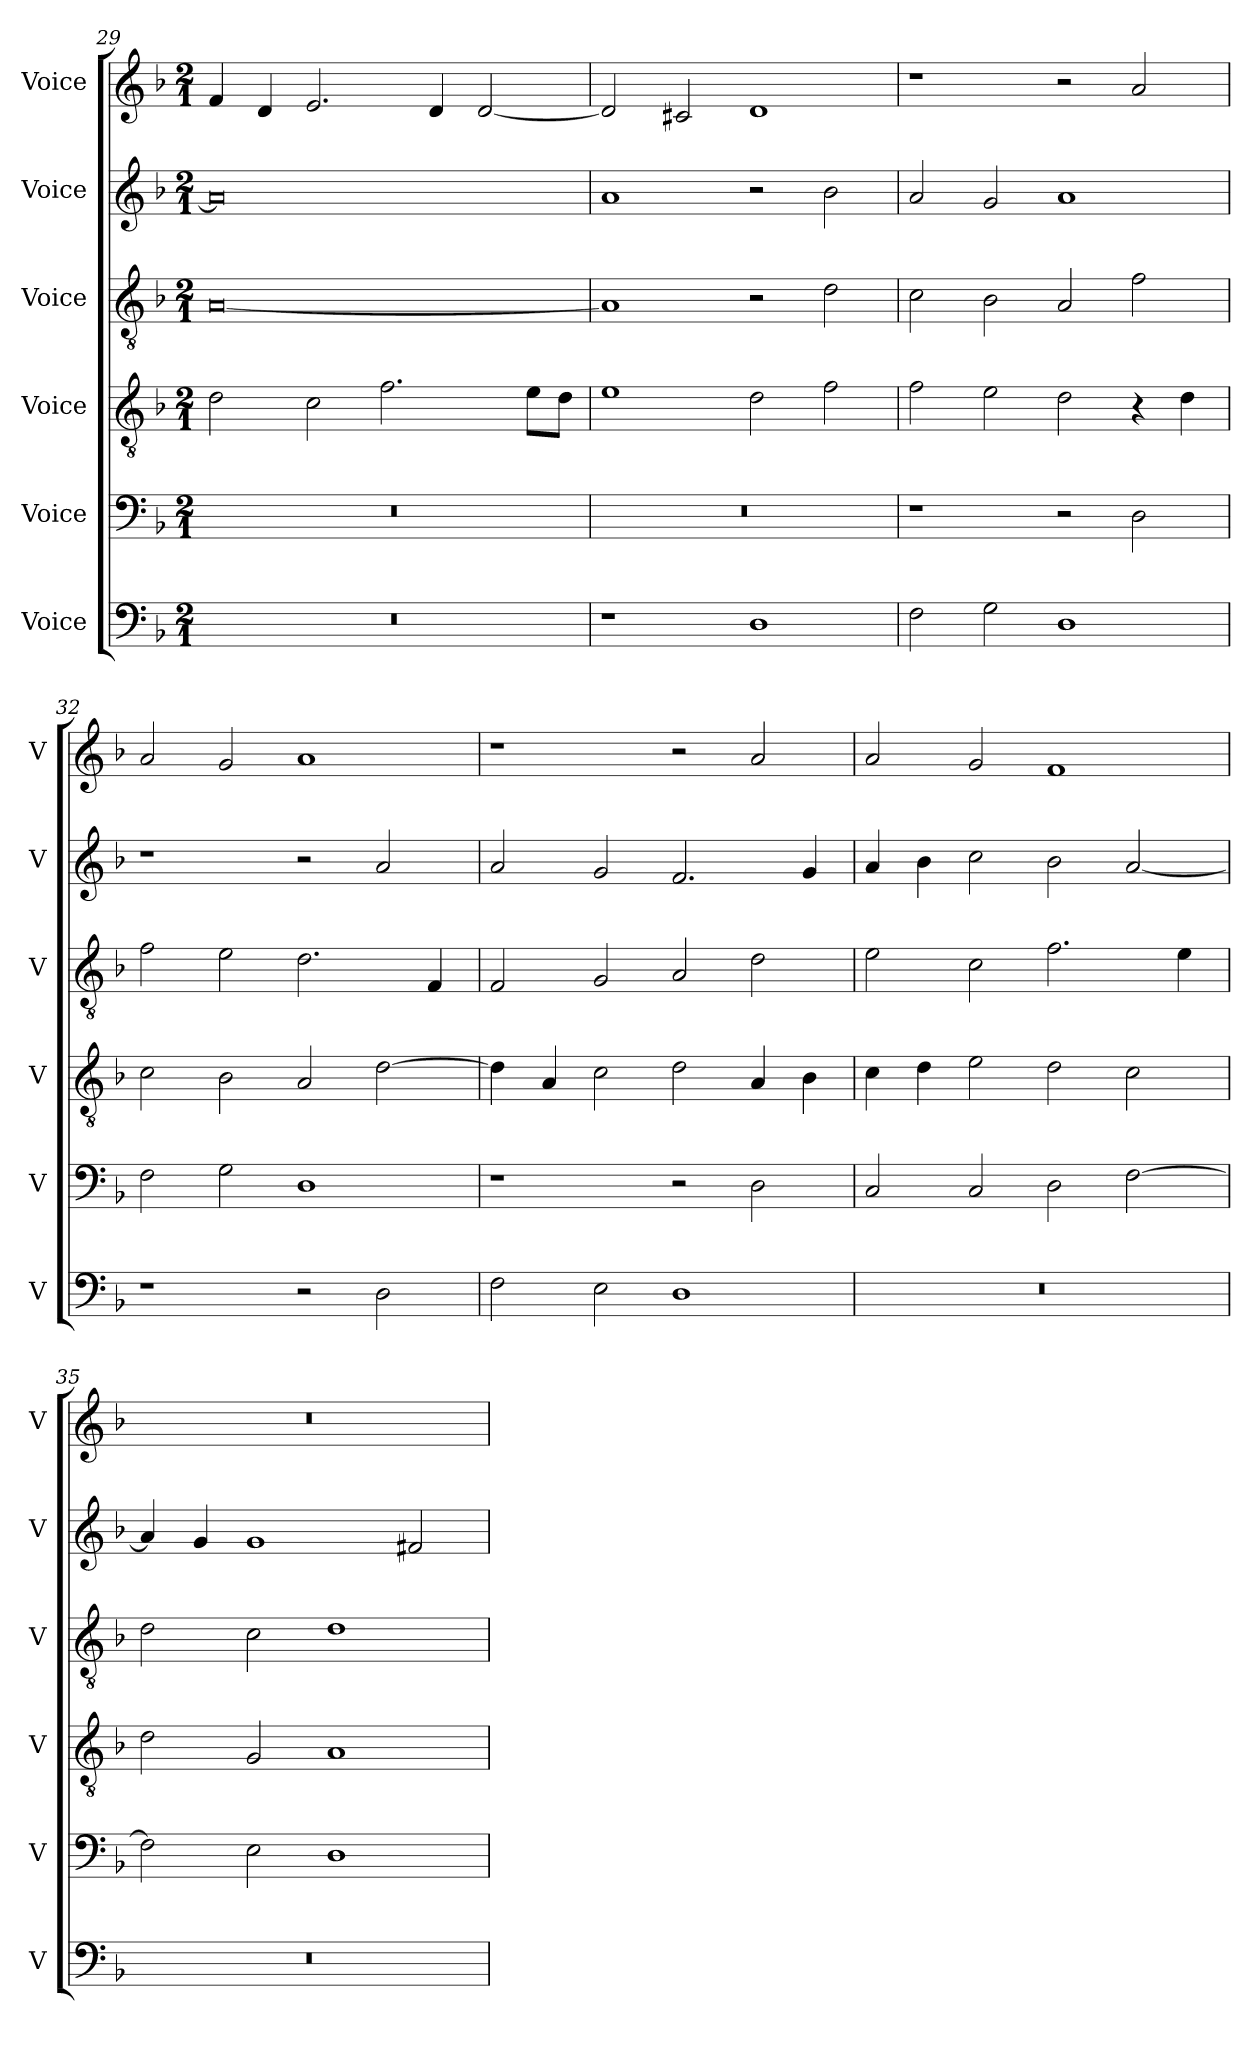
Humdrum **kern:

**kern	**kern	**kern	**kern	**kern	**kern
*part6	*part5	*part4	*part3	*part2	*part1
*staff6	*staff5	*staff4	*staff3	*staff2	*staff1
*I"Voice	*I"Voice	*I"Voice	*I"Voice	*I"Voice	*I"Voice
*I'V	*I'V	*I'V	*I'V	*I'V	*I'V
!!LO:LB:g=z
*clefF4	*clefF4	*clefGv2	*clefGv2	*clefG2	*clefG2
*k[b-]	*k[b-]	*k[b-]	*k[b-]	*k[b-]	*k[b-]
*M2/1	*M2/1	*M2/1	*M2/1	*M2/1	*M2/1
=29	=29	=29	=29	=29	=29
0r	0r	2d\	[0A	0a]	4f/
.	.	.	.	.	4d/
.	.	2c\	.	.	2.e/
.	.	2.f\	.	.	.
.	.	.	.	.	4d/
.	.	.	.	.	[2d/
.	.	8e\L	.	.	.
.	.	8d\J	.	.	.
=30	=30	=30	=30	=30	=30
1r	0r	1e	1A]	1a	2d/]
.	.	.	.	.	2c#X/
1D	.	2d\	2r	2r	1d
.	.	2f\	2d\	2b-\	.
=31	=31	=31	=31	=31	=31
2F\	1r	2f\	2c\	2a/	1r
2G\	.	2e\	2B-\	2g/	.
1D	2r	2d\	2A/	1a	2r
.	2D\	4r	2f\	.	2a/
.	.	4d\	.	.	.
!!LO:PB:g=z
=32	=32	=32	=32	=32	=32
1r	2F\	2c\	2f\	1r	2a/
.	2G\	2B-\	2e\	.	2g/
2r	1D	2A/	2.d\	2r	1a
2D\	.	[2d\	.	2a/	.
.	.	.	4F/	.	.
=33	=33	=33	=33	=33	=33
2F\	1r	4d\]	2F/	2a/	1r
.	.	4A/	.	.	.
2E\	.	2c\	2G/	2g/	.
1D	2r	2d\	2A/	2.f/	2r
.	2D\	4A/	2d\	.	2a/
.	.	4B-\	.	4g/	.
=34	=34	=34	=34	=34	=34
0r	2C/	4c\	2e\	4a/	2a/
.	.	4d\	.	4b-\	.
.	2C/	2e\	2c\	2cc\	2g/
.	2D\	2d\	2.f\	2b-\	1f
.	[2F\	2c\	.	[2a/	.
.	.	.	4e\	.	.
!!LO:LB:g=z
=35	=35	=35	=35	=35	=35
0r	2F\]	2d\	2d\	4a/]	0r
.	.	.	.	4g/	.
.	2E\	2G/	2c\	1g	.
.	1D	1A	1d	.	.
.	.	.	.	2f#X/	.
=	=	=	=	=	=
*-	*-	*-	*-	*-	*-
